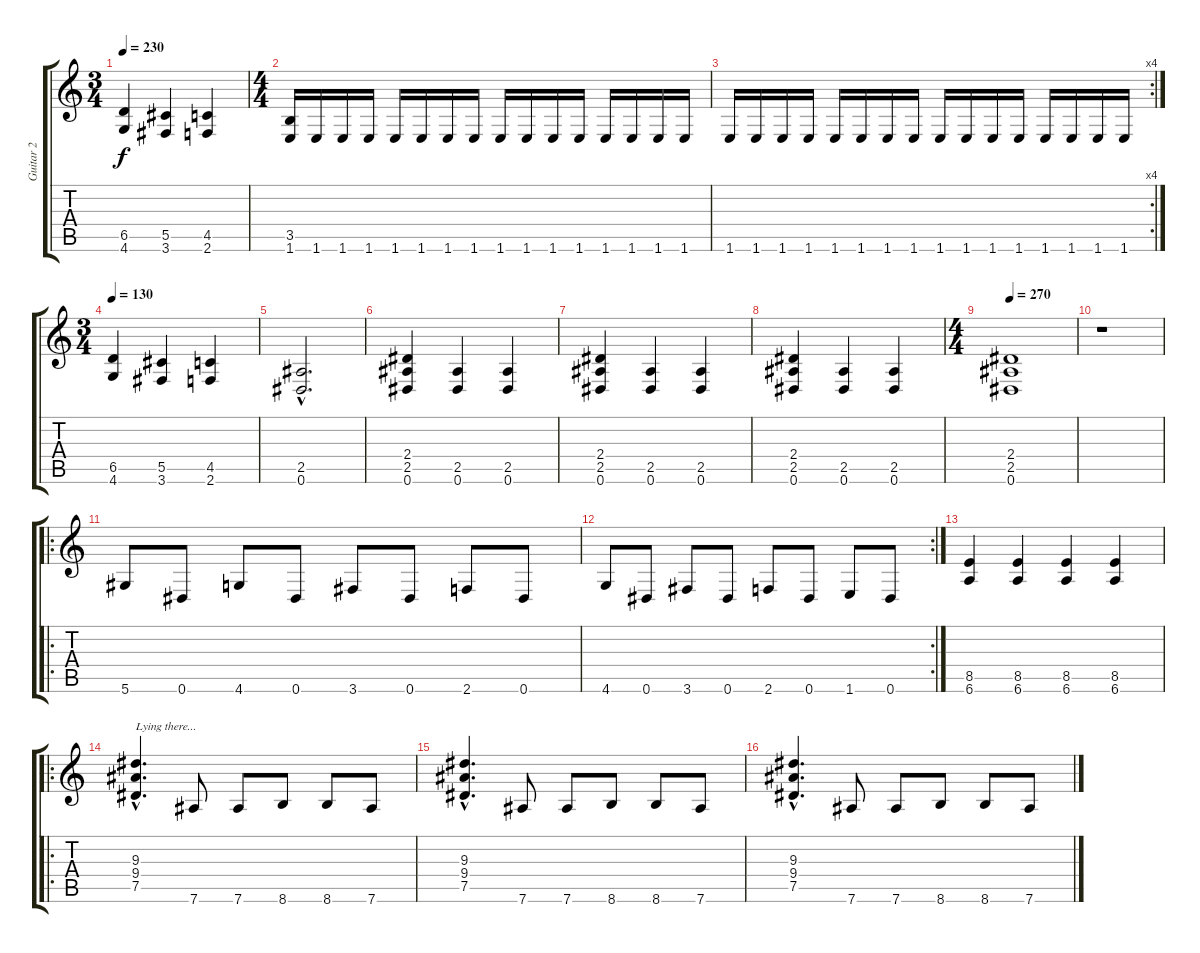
\track ("Guitar 2" "Guitar 2") {instrument distortionguitar}
\staff {score tabs}
\tuning (Eb4 Bb3 Gb3 Db3 Ab2 Eb2) {hide}
\ts (3 4)
\tempo 230
\clef g2
\ks c
(6.5 4.6).4{dy f} (5.5 3.6).4 (4.5 2.6).4 |
\ts (4 4)
(3.5 1.6).16 1.6.16 1.6.16 1.6.16 1.6.16 1.6.16 1.6.16 1.6.16 1.6.16 1.6.16 1.6.16 1.6.16 1.6.16 1.6.16 1.6.16 1.6.16 |
\rc 4
1.6.16 1.6.16 1.6.16 1.6.16 1.6.16 1.6.16 1.6.16 1.6.16 1.6.16 1.6.16 1.6.16 1.6.16 1.6.16 1.6.16 1.6.16 1.6.16 |
\ts (3 4)
\tempo 130
(6.5 4.6).4 (5.5 3.6).4 (4.5 2.6).4 |
(2.5{hac} 0.6{hac}).2{d} |
(2.4 2.5 0.6).4 (2.5 0.6).4 (2.5 0.6).4 |
(2.4 2.5 0.6).4 (2.5 0.6).4 (2.5 0.6).4 |
(2.4 2.5 0.6).4 (2.5 0.6).4 (2.5 0.6).4 |
\ts (4 4)
\tempo 270
(2.4 2.5 0.6).1 |
r.1 |
\ro
5.6.8 0.6.8 4.6.8 0.6.8 3.6.8 0.6.8 2.6.8 0.6.8 |
\rc 2
4.6.8 0.6.8 3.6.8 0.6.8 2.6.8 0.6.8 1.6.8 0.6.8 |
(8.5 6.6).4 (8.5 6.6).4 (8.5 6.6).4 (8.5 6.6).4 |
\ro
(9.3{hac} 9.4{hac} 7.5{hac}).4{d txt "Lying there..."} 7.6.8 7.6.8 8.6.8 8.6.8 7.6.8 |
(9.3{hac} 9.4{hac} 7.5{hac}).4{d} 7.6.8 7.6.8 8.6.8 8.6.8 7.6.8 |
(9.3{hac} 9.4{hac} 7.5{hac}).4{d} 7.6.8 7.6.8 8.6.8 8.6.8 7.6.8
